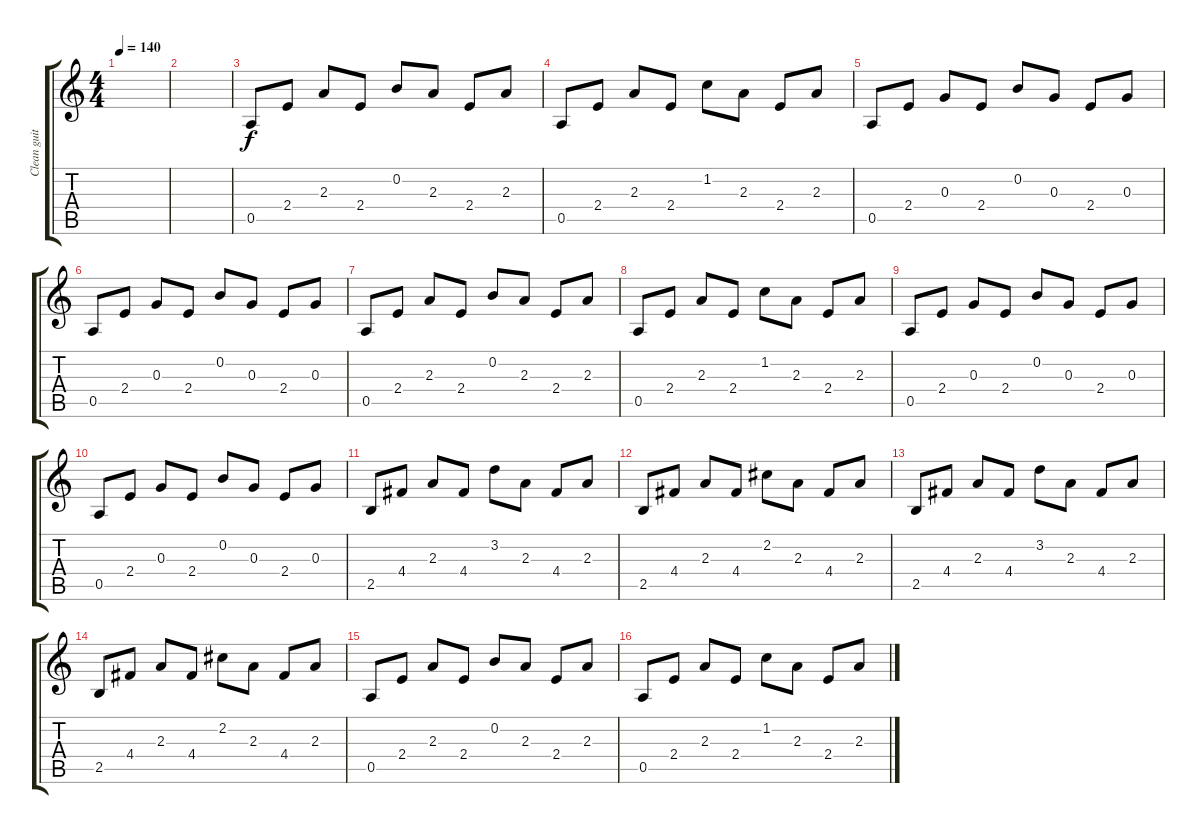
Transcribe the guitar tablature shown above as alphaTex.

\track ("Clean guitar" "Clean guit") {instrument electricguitarclean}
\staff {score tabs}
\tuning (E4 B3 G3 D3 A2 E2) {hide}
\ts (4 4)
\tempo 140
\clef g2
\ks c
|
|
0.5.8{instrument electricguitarclean} 2.4.8 2.3.8 2.4.8 0.2.8 2.3.8 2.4.8 2.3.8 |
0.5.8 2.4.8 2.3.8 2.4.8 1.2.8 2.3.8 2.4.8 2.3.8 |
0.5.8 2.4.8 0.3.8 2.4.8 0.2.8 0.3.8 2.4.8 0.3.8 |
0.5.8 2.4.8 0.3.8 2.4.8 0.2.8 0.3.8 2.4.8 0.3.8 |
0.5.8 2.4.8 2.3.8 2.4.8 0.2.8 2.3.8 2.4.8 2.3.8 |
0.5.8 2.4.8 2.3.8 2.4.8 1.2.8 2.3.8 2.4.8 2.3.8 |
0.5.8 2.4.8 0.3.8 2.4.8 0.2.8 0.3.8 2.4.8 0.3.8 |
0.5.8 2.4.8 0.3.8 2.4.8 0.2.8 0.3.8 2.4.8 0.3.8 |
2.5.8 4.4.8 2.3.8 4.4.8 3.2.8 2.3.8 4.4.8 2.3.8 |
2.5.8 4.4.8 2.3.8 4.4.8 2.2.8 2.3.8 4.4.8 2.3.8 |
2.5.8 4.4.8 2.3.8 4.4.8 3.2.8 2.3.8 4.4.8 2.3.8 |
2.5.8 4.4.8 2.3.8 4.4.8 2.2.8 2.3.8 4.4.8 2.3.8 |
0.5.8 2.4.8 2.3.8 2.4.8 0.2.8 2.3.8 2.4.8 2.3.8 |
0.5.8 2.4.8 2.3.8 2.4.8 1.2.8 2.3.8 2.4.8 2.3.8
